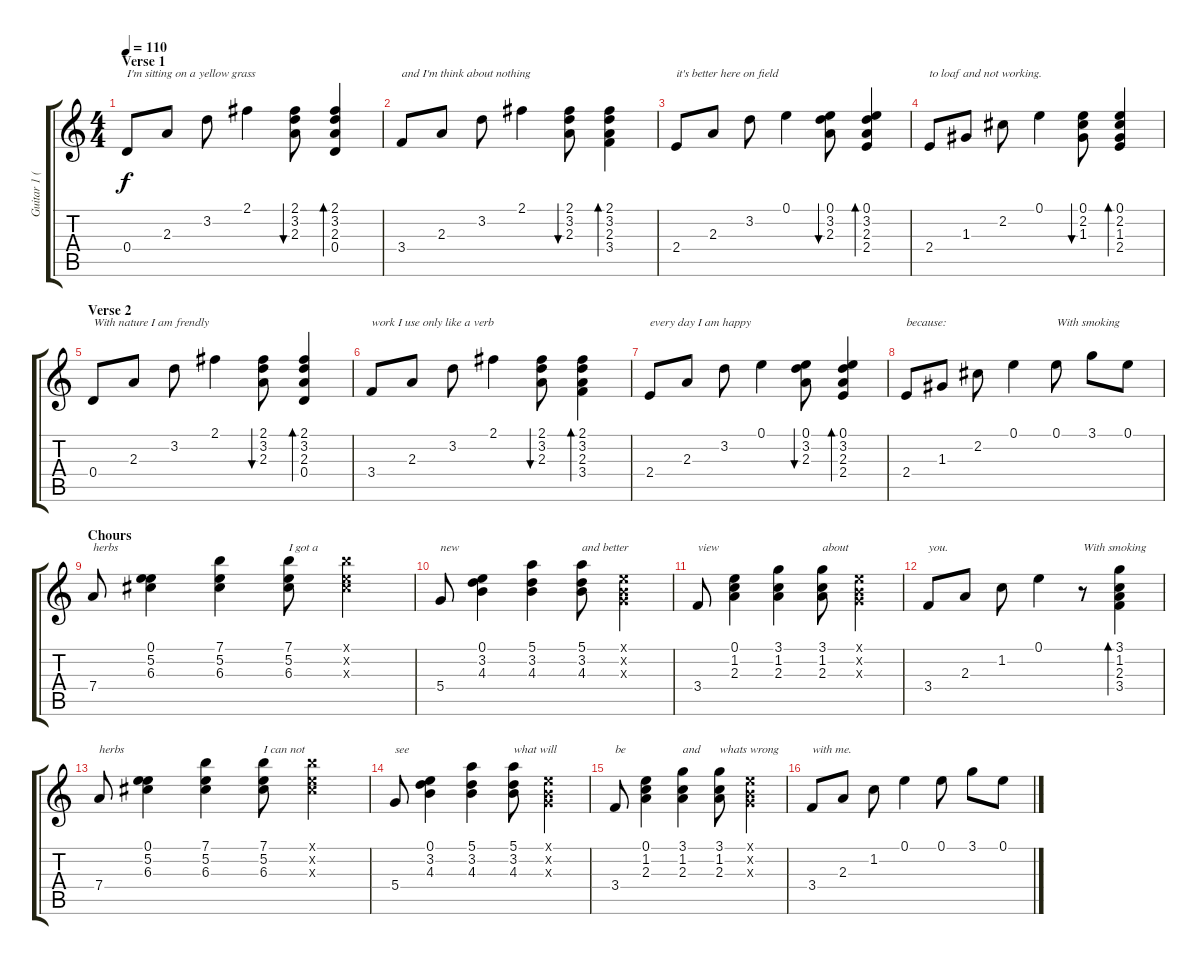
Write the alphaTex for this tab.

\track ("Guitar 1 (Plagy)" "Guitar 1 (") {instrument acousticguitarnylon}
\staff {score tabs}
\tuning (E4 B3 G3 D3 A2 E2) {hide}
\ts (4 4)
\section ("" "Verse 1")
\tempo 110
\clef g2
\ks c
0.4.8{txt "I'm sitting on a yellow grass" dy f} 2.3.8 3.2.8 2.1.4 (2.1 3.2 2.3).8{bu 60} (2.1 3.2 2.3 0.4).4{bd 60} |
3.4.8{txt "and I'm think about nothing"} 2.3.8 3.2.8 2.1.4 (2.1 3.2 2.3).8{bu 60} (2.1 3.2 2.3 3.4).4{bd 60} |
2.4.8{txt "it's better here on field"} 2.3.8 3.2.8 0.1.4 (0.1 3.2 2.3).8{bu 60} (0.1 3.2 2.3 2.4).4{bd 60} |
2.4.8{txt "to loaf and not working."} 1.3.8 2.2.8 0.1.4 (0.1 2.2 1.3).8{bu 60} (0.1 2.2 1.3 2.4).4{bd 60} |
\section ("" "Verse 2")
0.4.8{txt "With nature I am frendly"} 2.3.8 3.2.8 2.1.4 (2.1 3.2 2.3).8{bu 60} (2.1 3.2 2.3 0.4).4{bd 60} |
3.4.8{txt "work I use only like a verb"} 2.3.8 3.2.8 2.1.4 (2.1 3.2 2.3).8{bu 60} (2.1 3.2 2.3 3.4).4{bd 60} |
2.4.8{txt "every day I am happy"} 2.3.8 3.2.8 0.1.4 (0.1 3.2 2.3).8{bu 60} (0.1 3.2 2.3 2.4).4{bd 60} |
2.4.8{txt "because:"} 1.3.8 2.2.8 0.1.4 0.1.8{txt "With smoking"} 3.1.8 0.1.8 |
\section ("" "Chours")
7.4.8{txt "herbs"} (0.1 5.2 6.3).4 (7.1 5.2 6.3).4 (7.1 5.2 6.3).8{txt "I got a"} (7.1{x} 5.2{x} 6.3{x}).4 |
5.4.8{txt "new"} (0.1 3.2 4.3).4 (5.1 3.2 4.3).4 (5.1 3.2 4.3).8{txt "and better"} (0.1{x} 0.2{x} 0.3{x}).4 |
3.4.8{txt "view"} (0.1 1.2 2.3).4 (3.1 1.2 2.3).4 (3.1 1.2 2.3).8{txt "about"} (0.1{x} 0.2{x} 0.3{x}).4 |
3.4.8{txt "you."} 2.3.8 1.2.8 0.1.4 r.8{txt "With smoking"} (3.1 1.2 2.3 3.4).4{bd 60} |
7.4.8{txt "herbs"} (0.1 5.2 6.3).4 (7.1 5.2 6.3).4 (7.1 5.2 6.3).8{txt "I can not"} (7.1{x} 5.2{x} 6.3{x}).4 |
5.4.8{txt "see"} (0.1 3.2 4.3).4 (5.1 3.2 4.3).4 (5.1 3.2 4.3).8{txt "what will"} (0.1{x} 0.2{x} 0.3{x}).4 |
3.4.8{txt "be"} (0.1 1.2 2.3).4 (3.1 1.2 2.3).4{txt "and"} (3.1 1.2 2.3).8{txt "whats wrong"} (0.1{x} 0.2{x} 0.3{x}).4 |
3.4.8{txt "with me."} 2.3.8 1.2.8 0.1.4 0.1.8 3.1.8 0.1.8
